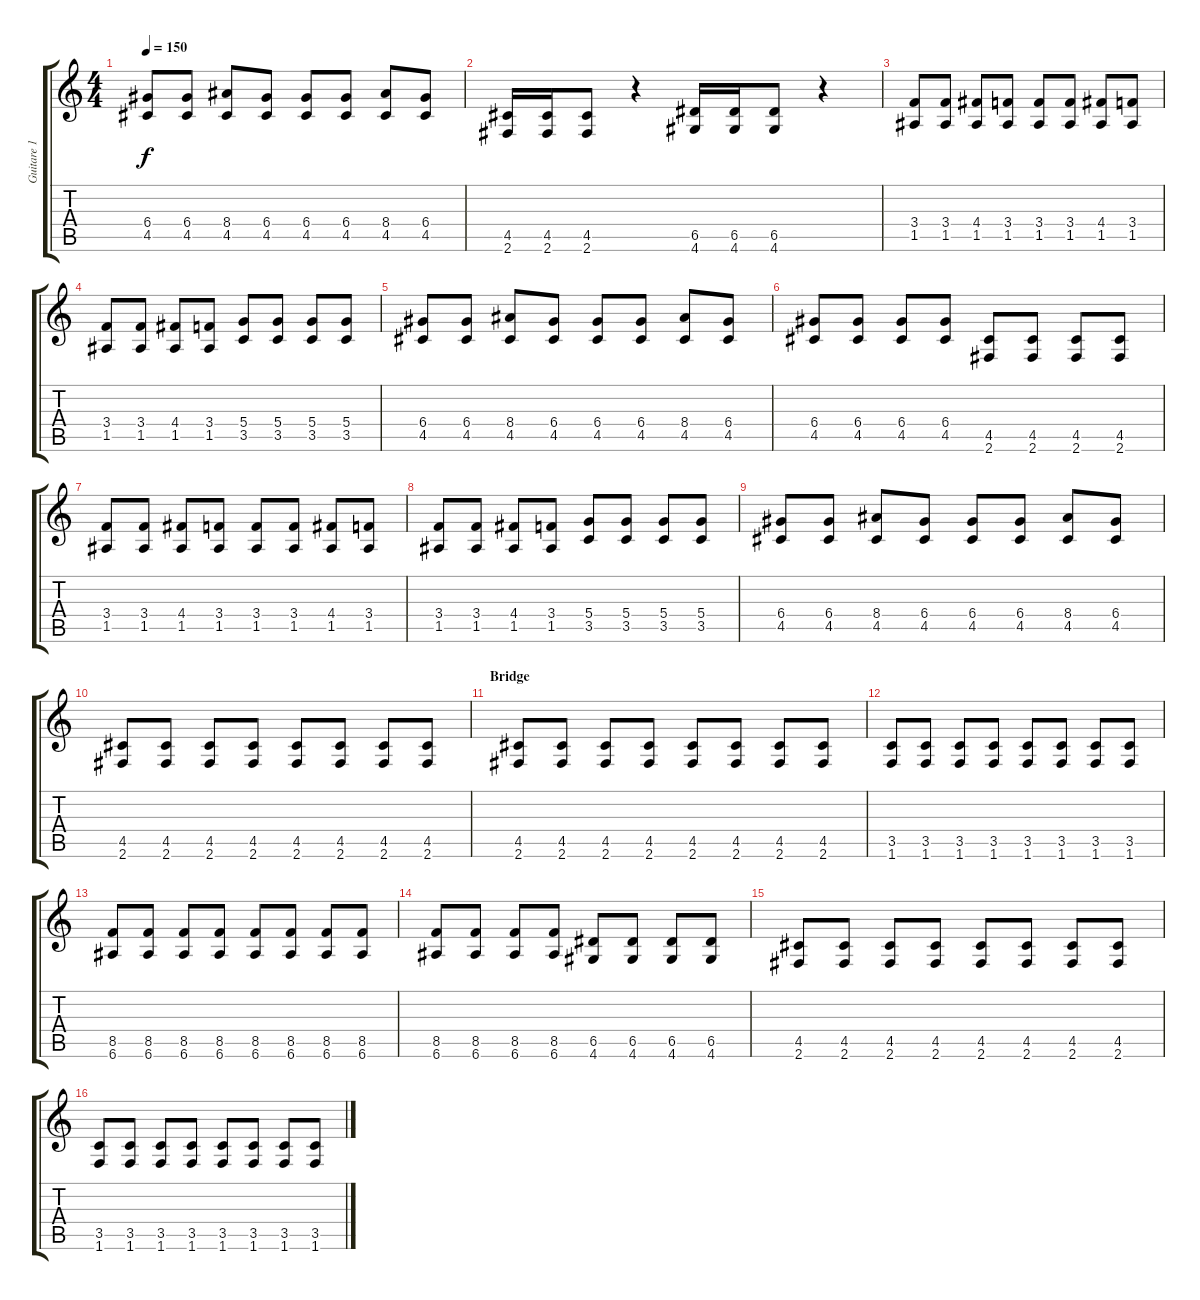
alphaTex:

\track ("Guitare 1" "Guitare 1") {instrument overdrivenguitar}
\staff {score tabs}
\tuning (E4 B3 G3 D3 A2 E2) {hide}
\ts (4 4)
\tempo 150
\clef g2
\ks c
(6.4 4.5).8{dy f} (6.4 4.5).8 (8.4 4.5).8 (6.4 4.5).8 (6.4 4.5).8 (6.4 4.5).8 (8.4 4.5).8 (6.4 4.5).8 |
(4.5 2.6).16 (4.5 2.6).16 (4.5 2.6).8 r.4 (6.5 4.6).16 (6.5 4.6).16 (6.5 4.6).8 r.4 |
(3.4 1.5).8 (3.4 1.5).8 (4.4 1.5).8 (3.4 1.5).8 (3.4 1.5).8 (3.4 1.5).8 (4.4 1.5).8 (3.4 1.5).8 |
(3.4 1.5).8 (3.4 1.5).8 (4.4 1.5).8 (3.4 1.5).8 (5.4 3.5).8 (5.4 3.5).8 (5.4 3.5).8 (5.4 3.5).8 |
(6.4 4.5).8 (6.4 4.5).8 (8.4 4.5).8 (6.4 4.5).8 (6.4 4.5).8 (6.4 4.5).8 (8.4 4.5).8 (6.4 4.5).8 |
(6.4 4.5).8 (6.4 4.5).8 (6.4 4.5).8 (6.4 4.5).8 (4.5 2.6).8 (4.5 2.6).8 (4.5 2.6).8 (4.5 2.6).8 |
(3.4 1.5).8 (3.4 1.5).8 (4.4 1.5).8 (3.4 1.5).8 (3.4 1.5).8 (3.4 1.5).8 (4.4 1.5).8 (3.4 1.5).8 |
(3.4 1.5).8 (3.4 1.5).8 (4.4 1.5).8 (3.4 1.5).8 (5.4 3.5).8 (5.4 3.5).8 (5.4 3.5).8 (5.4 3.5).8 |
(6.4 4.5).8 (6.4 4.5).8 (8.4 4.5).8 (6.4 4.5).8 (6.4 4.5).8 (6.4 4.5).8 (8.4 4.5).8 (6.4 4.5).8 |
(4.5 2.6).8 (4.5 2.6).8 (4.5 2.6).8 (4.5 2.6).8 (4.5 2.6).8 (4.5 2.6).8 (4.5 2.6).8 (4.5 2.6).8 |
\section ("" "Bridge")
(4.5 2.6).8 (4.5 2.6).8 (4.5 2.6).8 (4.5 2.6).8 (4.5 2.6).8 (4.5 2.6).8 (4.5 2.6).8 (4.5 2.6).8 |
(3.5 1.6).8 (3.5 1.6).8 (3.5 1.6).8 (3.5 1.6).8 (3.5 1.6).8 (3.5 1.6).8 (3.5 1.6).8 (3.5 1.6).8 |
(8.5 6.6).8 (8.5 6.6).8 (8.5 6.6).8 (8.5 6.6).8 (8.5 6.6).8 (8.5 6.6).8 (8.5 6.6).8 (8.5 6.6).8 |
(8.5 6.6).8 (8.5 6.6).8 (8.5 6.6).8 (8.5 6.6).8 (6.5 4.6).8 (6.5 4.6).8 (6.5 4.6).8 (6.5 4.6).8 |
(4.5 2.6).8 (4.5 2.6).8 (4.5 2.6).8 (4.5 2.6).8 (4.5 2.6).8 (4.5 2.6).8 (4.5 2.6).8 (4.5 2.6).8 |
(3.5 1.6).8 (3.5 1.6).8 (3.5 1.6).8 (3.5 1.6).8 (3.5 1.6).8 (3.5 1.6).8 (3.5 1.6).8 (3.5 1.6).8
